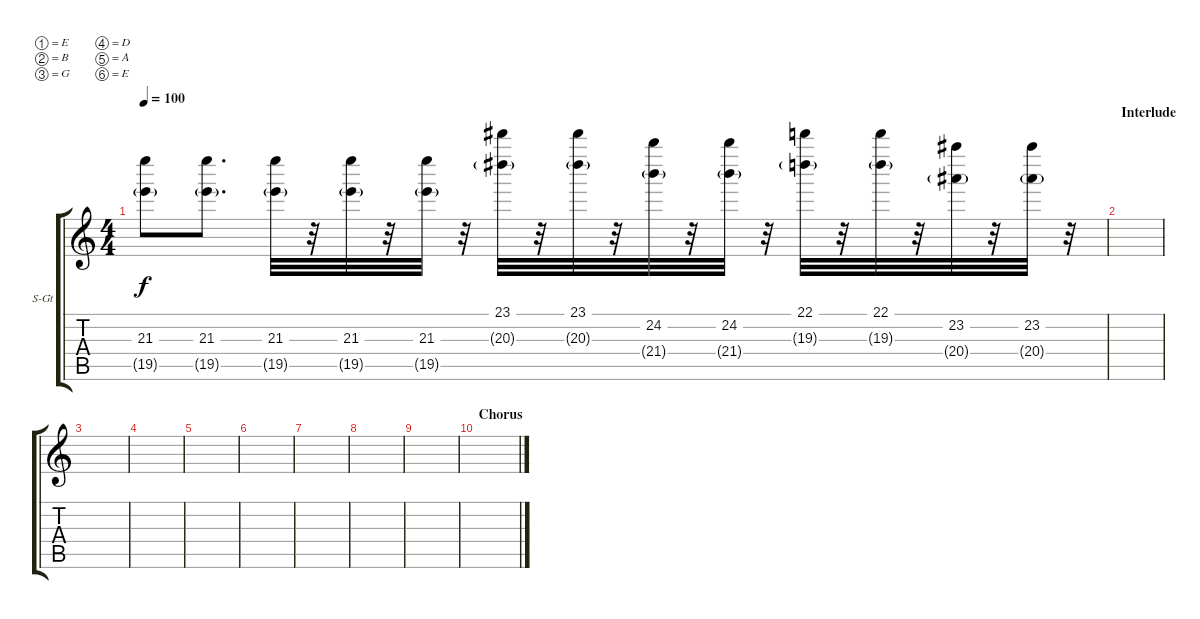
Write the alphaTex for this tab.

\bracketExtendMode groupsimilarinstruments
\firstSystemTrackNameOrientation horizontal
\otherSystemsTrackNameOrientation horizontal
\track ("'Flute' sound effect" "S-Gt") {instrument acousticguitarsteel}
\staff {score tabs}
\tuning (E5 B4 G4 D4 A3 E3)
\ts (4 4)
\tempo 100
\clef g2
\ks c
(21.3 19.5{g}).8{dy f} (21.3 19.5{g}).8{d} (21.3 19.5{g}).32 r.32 (21.3 19.5{g}).32 r.32 (21.3 19.5{g}).32 r.32 (23.1 20.3{g}).32 r.32 (23.1 20.3{g}).32 r.32 (24.2 21.4{g}).32 r.32 (24.2 21.4{g}).32 r.32 (22.1 19.3{g}).32 r.32 (22.1 19.3{g}).32 r.32 (23.2 20.4{g}).32 r.32 (23.2 20.4{g}).32 r.32 |
\section ("" "Interlude")
|
|
|
|
|
|
|
|
\section ("" "Chorus")
